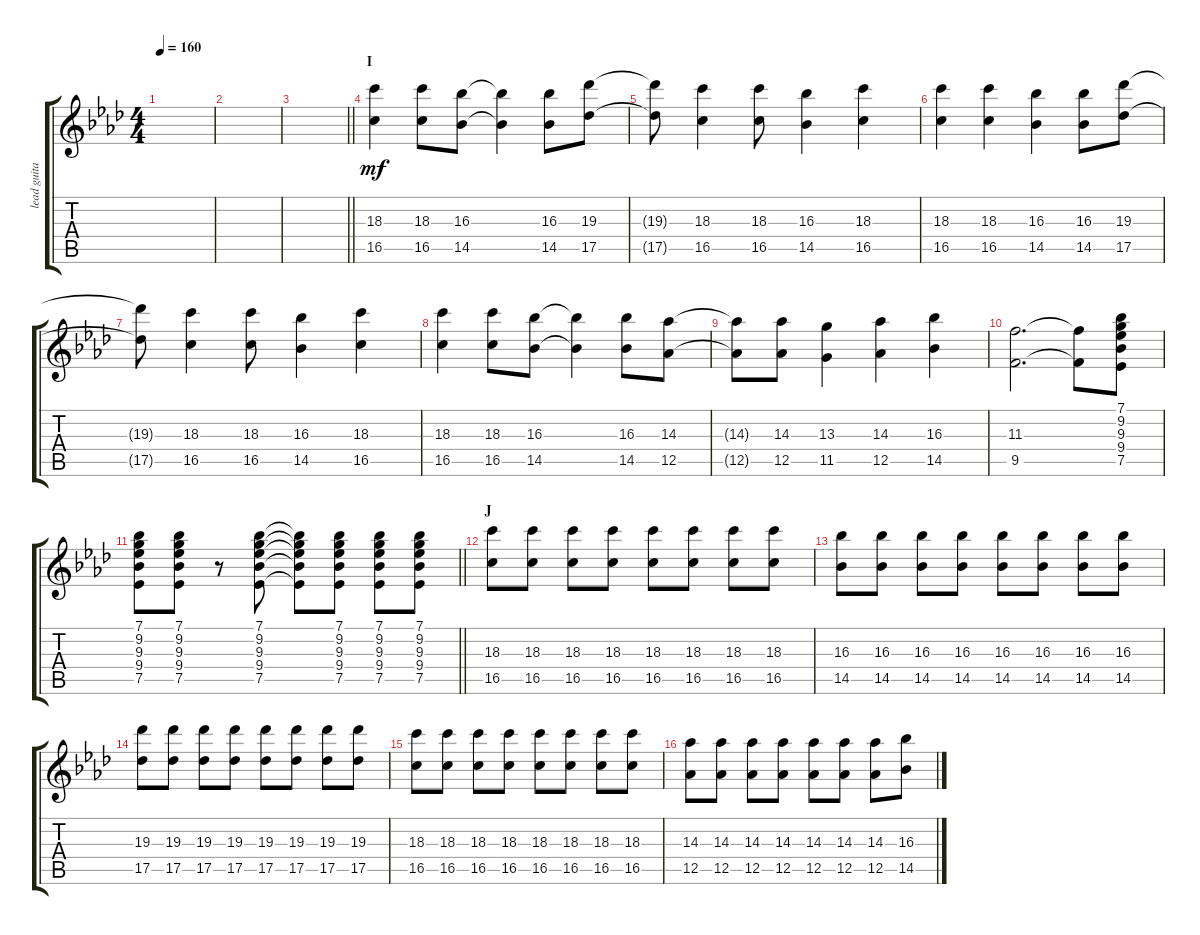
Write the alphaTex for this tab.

\track ("lead guitar" "lead guita") {instrument distortionguitar}
\staff {score tabs}
\tuning (Eb4 Bb3 Gb3 Db3 Ab2 Eb2) {hide}
\ts (4 4)
\tempo 160
\clef g2
\ks ab
|
|
\barLineRight lightlight
|
\section ("" "I")
(18.3 16.5).4{dy mf} (18.3 16.5).8 (16.3 14.5).8 (16.3{t} 14.5{t}).4 (16.3 14.5).8 (19.3 17.5).8 |
(19.3{t} 17.5{t}).8 (18.3 16.5).4 (18.3 16.5).8 (16.3 14.5).4 (18.3 16.5).4 |
(18.3 16.5).4 (18.3 16.5).4 (16.3 14.5).4 (16.3 14.5).8 (19.3 17.5).8 |
(19.3{t} 17.5{t}).8 (18.3 16.5).4 (18.3 16.5).8 (16.3 14.5).4 (18.3 16.5).4 |
(18.3 16.5).4 (18.3 16.5).8 (16.3 14.5).8 (16.3{t} 14.5{t}).4 (16.3 14.5).8 (14.3 12.5).8 |
(14.3{t} 12.5{t}).8 (14.3 12.5).8 (13.3 11.5).4 (14.3 12.5).4 (16.3 14.5).4 |
(11.3 9.5).2{d} (11.3{t} 9.5{t}).8 (7.1 9.2 9.3 9.4 7.5).8 |
\barLineRight lightlight
(7.1 9.2 9.3 9.4 7.5).8 (7.1 9.2 9.3 9.4 7.5).8 r.8 (7.1 9.2 9.3 9.4 7.5).8 (7.1{t} 9.2{t} 9.3{t} 9.4{t} 7.5{t}).8 (7.1 9.2 9.3 9.4 7.5).8 (7.1 9.2 9.3 9.4 7.5).8 (7.1 9.2 9.3 9.4 7.5).8 |
\section ("" "J")
(18.3 16.5).8 (18.3 16.5).8 (18.3 16.5).8 (18.3 16.5).8 (18.3 16.5).8 (18.3 16.5).8 (18.3 16.5).8 (18.3 16.5).8 |
(16.3 14.5).8 (16.3 14.5).8 (16.3 14.5).8 (16.3 14.5).8 (16.3 14.5).8 (16.3 14.5).8 (16.3 14.5).8 (16.3 14.5).8 |
(19.3 17.5).8 (19.3 17.5).8 (19.3 17.5).8 (19.3 17.5).8 (19.3 17.5).8 (19.3 17.5).8 (19.3 17.5).8 (19.3 17.5).8 |
(18.3 16.5).8 (18.3 16.5).8 (18.3 16.5).8 (18.3 16.5).8 (18.3 16.5).8 (18.3 16.5).8 (18.3 16.5).8 (18.3 16.5).8 |
(14.3 12.5).8 (14.3 12.5).8 (14.3 12.5).8 (14.3 12.5).8 (14.3 12.5).8 (14.3 12.5).8 (14.3 12.5).8 (16.3 14.5).8
